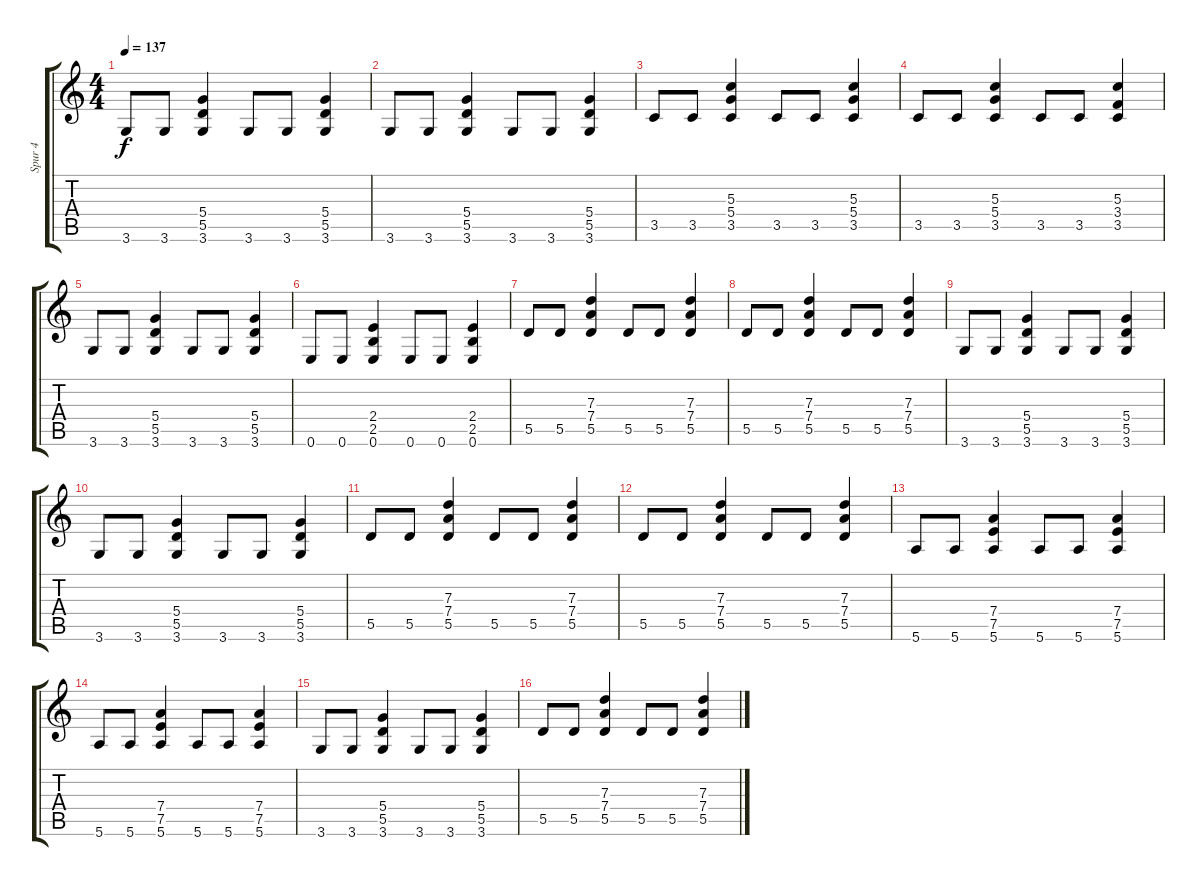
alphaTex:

\track ("Spur 4" "Spur 4") {instrument distortionguitar}
\staff {score tabs}
\tuning (E4 B3 G3 D3 A2 E2) {hide}
\ts (4 4)
\tempo 137
\clef g2
\ks c
3.6.8{dy f} 3.6.8 (5.4 5.5 3.6).4 3.6.8 3.6.8 (5.4 5.5 3.6).4 |
3.6.8 3.6.8 (5.4 5.5 3.6).4 3.6.8 3.6.8 (5.4 5.5 3.6).4 |
3.5.8 3.5.8 (5.3 5.4 3.5).4 3.5.8 3.5.8 (5.3 5.4 3.5).4 |
3.5.8 3.5.8 (5.3 5.4 3.5).4 3.5.8 3.5.8 (5.3 3.4 3.5).4 |
3.6.8 3.6.8 (5.4 5.5 3.6).4 3.6.8 3.6.8 (5.4 5.5 3.6).4 |
0.6.8 0.6.8 (2.4 2.5 0.6).4 0.6.8 0.6.8 (2.4 2.5 0.6).4 |
5.5.8 5.5.8 (7.3 7.4 5.5).4 5.5.8 5.5.8 (7.3 7.4 5.5).4 |
5.5.8 5.5.8 (7.3 7.4 5.5).4 5.5.8 5.5.8 (7.3 7.4 5.5).4 |
3.6.8 3.6.8 (5.4 5.5 3.6).4 3.6.8 3.6.8 (5.4 5.5 3.6).4 |
3.6.8 3.6.8 (5.4 5.5 3.6).4 3.6.8 3.6.8 (5.4 5.5 3.6).4 |
5.5.8 5.5.8 (7.3 7.4 5.5).4 5.5.8 5.5.8 (7.3 7.4 5.5).4 |
5.5.8 5.5.8 (7.3 7.4 5.5).4 5.5.8 5.5.8 (7.3 7.4 5.5).4 |
5.6.8 5.6.8 (7.4 7.5 5.6).4 5.6.8 5.6.8 (7.4 7.5 5.6).4 |
5.6.8 5.6.8 (7.4 7.5 5.6).4 5.6.8 5.6.8 (7.4 7.5 5.6).4 |
3.6.8 3.6.8 (5.4 5.5 3.6).4 3.6.8 3.6.8 (5.4 5.5 3.6).4 |
5.5.8 5.5.8 (7.3 7.4 5.5).4 5.5.8 5.5.8 (7.3 7.4 5.5).4
